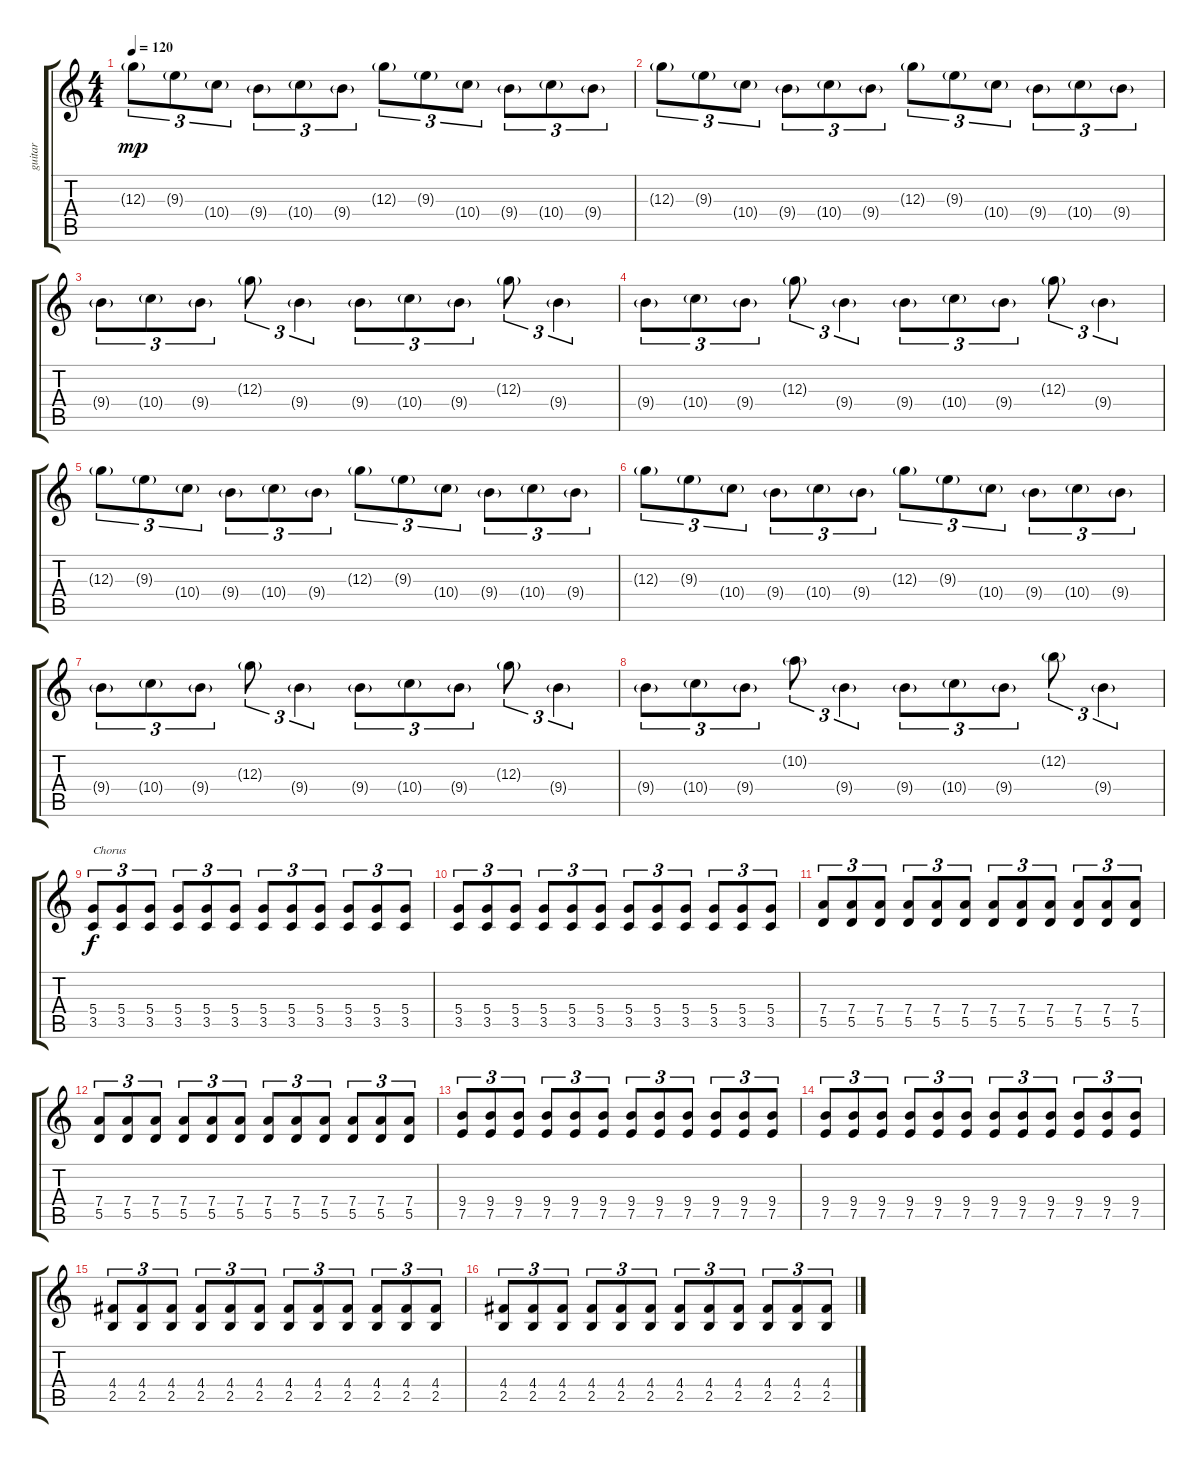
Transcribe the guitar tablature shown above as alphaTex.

\track ("guitar" "guitar") {instrument acousticguitarsteel}
\staff {score tabs}
\tuning (E4 B3 G3 D3 A2 E2) {hide}
\ts (4 4)
\tempo 120
\clef g2
\ks c
12.3{g}.8{tu (3 2) dy mp} 9.3{g}.8{tu (3 2)} 10.4{g}.8{tu (3 2)} 9.4{g}.8{tu (3 2)} 10.4{g}.8{tu (3 2)} 9.4{g}.8{tu (3 2)} 12.3{g}.8{tu (3 2)} 9.3{g}.8{tu (3 2)} 10.4{g}.8{tu (3 2)} 9.4{g}.8{tu (3 2)} 10.4{g}.8{tu (3 2)} 9.4{g}.8{tu (3 2)} |
12.3{g}.8{tu (3 2)} 9.3{g}.8{tu (3 2)} 10.4{g}.8{tu (3 2)} 9.4{g}.8{tu (3 2)} 10.4{g}.8{tu (3 2)} 9.4{g}.8{tu (3 2)} 12.3{g}.8{tu (3 2)} 9.3{g}.8{tu (3 2)} 10.4{g}.8{tu (3 2)} 9.4{g}.8{tu (3 2)} 10.4{g}.8{tu (3 2)} 9.4{g}.8{tu (3 2)} |
9.4{g}.8{tu (3 2)} 10.4{g}.8{tu (3 2)} 9.4{g}.8{tu (3 2)} 12.3{g}.8{tu (3 2)} 9.4{g}.4{tu (3 2)} 9.4{g}.8{tu (3 2)} 10.4{g}.8{tu (3 2)} 9.4{g}.8{tu (3 2)} 12.3{g}.8{tu (3 2)} 9.4{g}.4{tu (3 2)} |
9.4{g}.8{tu (3 2)} 10.4{g}.8{tu (3 2)} 9.4{g}.8{tu (3 2)} 12.3{g}.8{tu (3 2)} 9.4{g}.4{tu (3 2)} 9.4{g}.8{tu (3 2)} 10.4{g}.8{tu (3 2)} 9.4{g}.8{tu (3 2)} 12.3{g}.8{tu (3 2)} 9.4{g}.4{tu (3 2)} |
12.3{g}.8{tu (3 2)} 9.3{g}.8{tu (3 2)} 10.4{g}.8{tu (3 2)} 9.4{g}.8{tu (3 2)} 10.4{g}.8{tu (3 2)} 9.4{g}.8{tu (3 2)} 12.3{g}.8{tu (3 2)} 9.3{g}.8{tu (3 2)} 10.4{g}.8{tu (3 2)} 9.4{g}.8{tu (3 2)} 10.4{g}.8{tu (3 2)} 9.4{g}.8{tu (3 2)} |
12.3{g}.8{tu (3 2)} 9.3{g}.8{tu (3 2)} 10.4{g}.8{tu (3 2)} 9.4{g}.8{tu (3 2)} 10.4{g}.8{tu (3 2)} 9.4{g}.8{tu (3 2)} 12.3{g}.8{tu (3 2)} 9.3{g}.8{tu (3 2)} 10.4{g}.8{tu (3 2)} 9.4{g}.8{tu (3 2)} 10.4{g}.8{tu (3 2)} 9.4{g}.8{tu (3 2)} |
9.4{g}.8{tu (3 2)} 10.4{g}.8{tu (3 2)} 9.4{g}.8{tu (3 2)} 12.3{g}.8{tu (3 2)} 9.4{g}.4{tu (3 2)} 9.4{g}.8{tu (3 2)} 10.4{g}.8{tu (3 2)} 9.4{g}.8{tu (3 2)} 12.3{g}.8{tu (3 2)} 9.4{g}.4{tu (3 2)} |
9.4{g}.8{tu (3 2)} 10.4{g}.8{tu (3 2)} 9.4{g}.8{tu (3 2)} 10.2{g}.8{tu (3 2)} 9.4{g}.4{tu (3 2)} 9.4{g}.8{tu (3 2)} 10.4{g}.8{tu (3 2)} 9.4{g}.8{tu (3 2)} 12.2{g}.8{tu (3 2)} 9.4{g}.4{tu (3 2)} |
(5.4 3.5).8{tu (3 2) txt "Chorus" dy f} (5.4 3.5).8{tu (3 2)} (5.4 3.5).8{tu (3 2)} (5.4 3.5).8{tu (3 2)} (5.4 3.5).8{tu (3 2)} (5.4 3.5).8{tu (3 2)} (5.4 3.5).8{tu (3 2)} (5.4 3.5).8{tu (3 2)} (5.4 3.5).8{tu (3 2)} (5.4 3.5).8{tu (3 2)} (5.4 3.5).8{tu (3 2)} (5.4 3.5).8{tu (3 2)} |
(5.4 3.5).8{tu (3 2)} (5.4 3.5).8{tu (3 2)} (5.4 3.5).8{tu (3 2)} (5.4 3.5).8{tu (3 2)} (5.4 3.5).8{tu (3 2)} (5.4 3.5).8{tu (3 2)} (5.4 3.5).8{tu (3 2)} (5.4 3.5).8{tu (3 2)} (5.4 3.5).8{tu (3 2)} (5.4 3.5).8{tu (3 2)} (5.4 3.5).8{tu (3 2)} (5.4 3.5).8{tu (3 2)} |
(7.4 5.5).8{tu (3 2)} (7.4 5.5).8{tu (3 2)} (7.4 5.5).8{tu (3 2)} (7.4 5.5).8{tu (3 2)} (7.4 5.5).8{tu (3 2)} (7.4 5.5).8{tu (3 2)} (7.4 5.5).8{tu (3 2)} (7.4 5.5).8{tu (3 2)} (7.4 5.5).8{tu (3 2)} (7.4 5.5).8{tu (3 2)} (7.4 5.5).8{tu (3 2)} (7.4 5.5).8{tu (3 2)} |
(7.4 5.5).8{tu (3 2)} (7.4 5.5).8{tu (3 2)} (7.4 5.5).8{tu (3 2)} (7.4 5.5).8{tu (3 2)} (7.4 5.5).8{tu (3 2)} (7.4 5.5).8{tu (3 2)} (7.4 5.5).8{tu (3 2)} (7.4 5.5).8{tu (3 2)} (7.4 5.5).8{tu (3 2)} (7.4 5.5).8{tu (3 2)} (7.4 5.5).8{tu (3 2)} (7.4 5.5).8{tu (3 2)} |
(9.4 7.5).8{tu (3 2)} (9.4 7.5).8{tu (3 2)} (9.4 7.5).8{tu (3 2)} (9.4 7.5).8{tu (3 2)} (9.4 7.5).8{tu (3 2)} (9.4 7.5).8{tu (3 2)} (9.4 7.5).8{tu (3 2)} (9.4 7.5).8{tu (3 2)} (9.4 7.5).8{tu (3 2)} (9.4 7.5).8{tu (3 2)} (9.4 7.5).8{tu (3 2)} (9.4 7.5).8{tu (3 2)} |
(9.4 7.5).8{tu (3 2)} (9.4 7.5).8{tu (3 2)} (9.4 7.5).8{tu (3 2)} (9.4 7.5).8{tu (3 2)} (9.4 7.5).8{tu (3 2)} (9.4 7.5).8{tu (3 2)} (9.4 7.5).8{tu (3 2)} (9.4 7.5).8{tu (3 2)} (9.4 7.5).8{tu (3 2)} (9.4 7.5).8{tu (3 2)} (9.4 7.5).8{tu (3 2)} (9.4 7.5).8{tu (3 2)} |
(4.4 2.5).8{tu (3 2)} (4.4 2.5).8{tu (3 2)} (4.4 2.5).8{tu (3 2)} (4.4 2.5).8{tu (3 2)} (4.4 2.5).8{tu (3 2)} (4.4 2.5).8{tu (3 2)} (4.4 2.5).8{tu (3 2)} (4.4 2.5).8{tu (3 2)} (4.4 2.5).8{tu (3 2)} (4.4 2.5).8{tu (3 2)} (4.4 2.5).8{tu (3 2)} (4.4 2.5).8{tu (3 2)} |
(4.4 2.5).8{tu (3 2)} (4.4 2.5).8{tu (3 2)} (4.4 2.5).8{tu (3 2)} (4.4 2.5).8{tu (3 2)} (4.4 2.5).8{tu (3 2)} (4.4 2.5).8{tu (3 2)} (4.4 2.5).8{tu (3 2)} (4.4 2.5).8{tu (3 2)} (4.4 2.5).8{tu (3 2)} (4.4 2.5).8{tu (3 2)} (4.4 2.5).8{tu (3 2)} (4.4 2.5).8{tu (3 2)}
